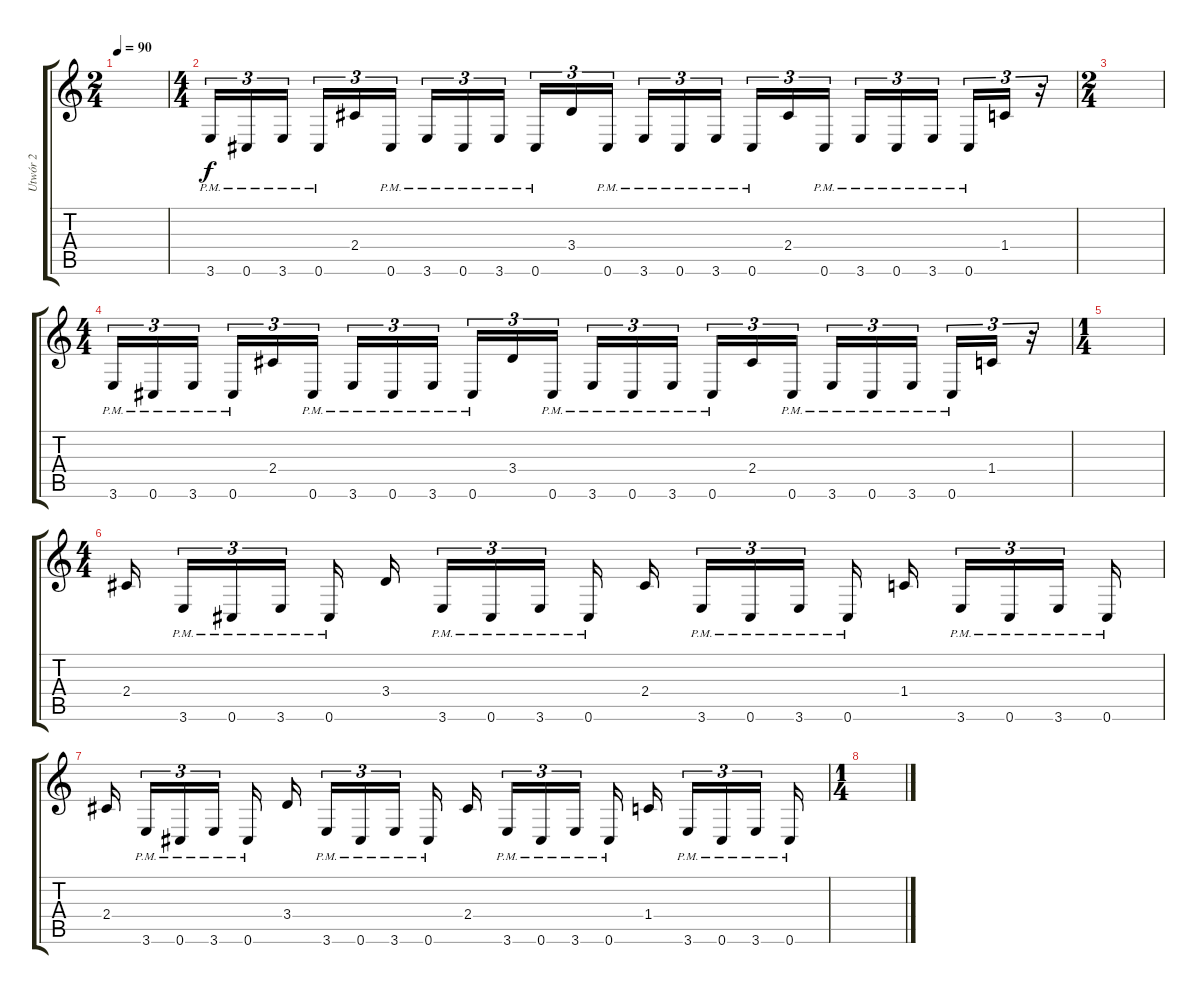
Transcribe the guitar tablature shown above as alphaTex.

\track ("Utwór 2" "Utwór 2") {instrument distortionguitar}
\staff {score tabs}
\tuning (Db4 Ab3 E3 B2 Gb2 Db2) {hide}
\ts (2 4)
\tempo 90
\clef g2
\ks c
|
\ts (4 4)
3.6{pm}.16{tu (3 2)} 0.6{pm}.16{tu (3 2)} 3.6{pm}.16{tu (3 2) beam splitsecondary} 0.6{pm}.16{tu (3 2)} 2.4.16{tu (3 2)} 0.6{pm}.16{tu (3 2)} 3.6{pm}.16{tu (3 2)} 0.6{pm}.16{tu (3 2)} 3.6{pm}.16{tu (3 2) beam splitsecondary} 0.6{pm}.16{tu (3 2)} 3.4.16{tu (3 2)} 0.6{pm}.16{tu (3 2)} 3.6{pm}.16{tu (3 2)} 0.6{pm}.16{tu (3 2)} 3.6{pm}.16{tu (3 2) beam splitsecondary} 0.6{pm}.16{tu (3 2)} 2.4.16{tu (3 2)} 0.6{pm}.16{tu (3 2)} 3.6{pm}.16{tu (3 2)} 0.6{pm}.16{tu (3 2)} 3.6{pm}.16{tu (3 2) beam splitsecondary} 0.6{pm}.16{tu (3 2)} 1.4.16{tu (3 2)} r.16{tu (3 2)} |
\ts (2 4)
|
\ts (4 4)
3.6{pm}.16{tu (3 2)} 0.6{pm}.16{tu (3 2)} 3.6{pm}.16{tu (3 2) beam splitsecondary} 0.6{pm}.16{tu (3 2)} 2.4.16{tu (3 2)} 0.6{pm}.16{tu (3 2)} 3.6{pm}.16{tu (3 2)} 0.6{pm}.16{tu (3 2)} 3.6{pm}.16{tu (3 2) beam splitsecondary} 0.6{pm}.16{tu (3 2)} 3.4.16{tu (3 2)} 0.6{pm}.16{tu (3 2)} 3.6{pm}.16{tu (3 2)} 0.6{pm}.16{tu (3 2)} 3.6{pm}.16{tu (3 2) beam splitsecondary} 0.6{pm}.16{tu (3 2)} 2.4.16{tu (3 2)} 0.6{pm}.16{tu (3 2)} 3.6{pm}.16{tu (3 2)} 0.6{pm}.16{tu (3 2)} 3.6{pm}.16{tu (3 2) beam splitsecondary} 0.6{pm}.16{tu (3 2)} 1.4.16{tu (3 2)} r.16{tu (3 2)} |
\ts (1 4)
|
\ts (4 4)
2.4.16{beam splitsecondary} 3.6{pm}.16{tu (3 2)} 0.6{pm}.16{tu (3 2)} 3.6{pm}.16{tu (3 2) beam splitsecondary} 0.6{pm}.16 3.4.16{beam splitsecondary} 3.6{pm}.16{tu (3 2)} 0.6{pm}.16{tu (3 2)} 3.6{pm}.16{tu (3 2) beam splitsecondary} 0.6{pm}.16 2.4.16{beam splitsecondary} 3.6{pm}.16{tu (3 2)} 0.6{pm}.16{tu (3 2)} 3.6{pm}.16{tu (3 2) beam splitsecondary} 0.6{pm}.16 1.4.16{beam splitsecondary} 3.6{pm}.16{tu (3 2)} 0.6{pm}.16{tu (3 2)} 3.6{pm}.16{tu (3 2) beam splitsecondary} 0.6{pm}.16 |
2.4.16{beam splitsecondary} 3.6{pm}.16{tu (3 2)} 0.6{pm}.16{tu (3 2)} 3.6{pm}.16{tu (3 2) beam splitsecondary} 0.6{pm}.16 3.4.16{beam splitsecondary} 3.6{pm}.16{tu (3 2)} 0.6{pm}.16{tu (3 2)} 3.6{pm}.16{tu (3 2) beam splitsecondary} 0.6{pm}.16 2.4.16{beam splitsecondary} 3.6{pm}.16{tu (3 2)} 0.6{pm}.16{tu (3 2)} 3.6{pm}.16{tu (3 2) beam splitsecondary} 0.6{pm}.16 1.4.16{beam splitsecondary} 3.6{pm}.16{tu (3 2)} 0.6{pm}.16{tu (3 2)} 3.6{pm}.16{tu (3 2) beam splitsecondary} 0.6{pm}.16 |
\ts (1 4)
